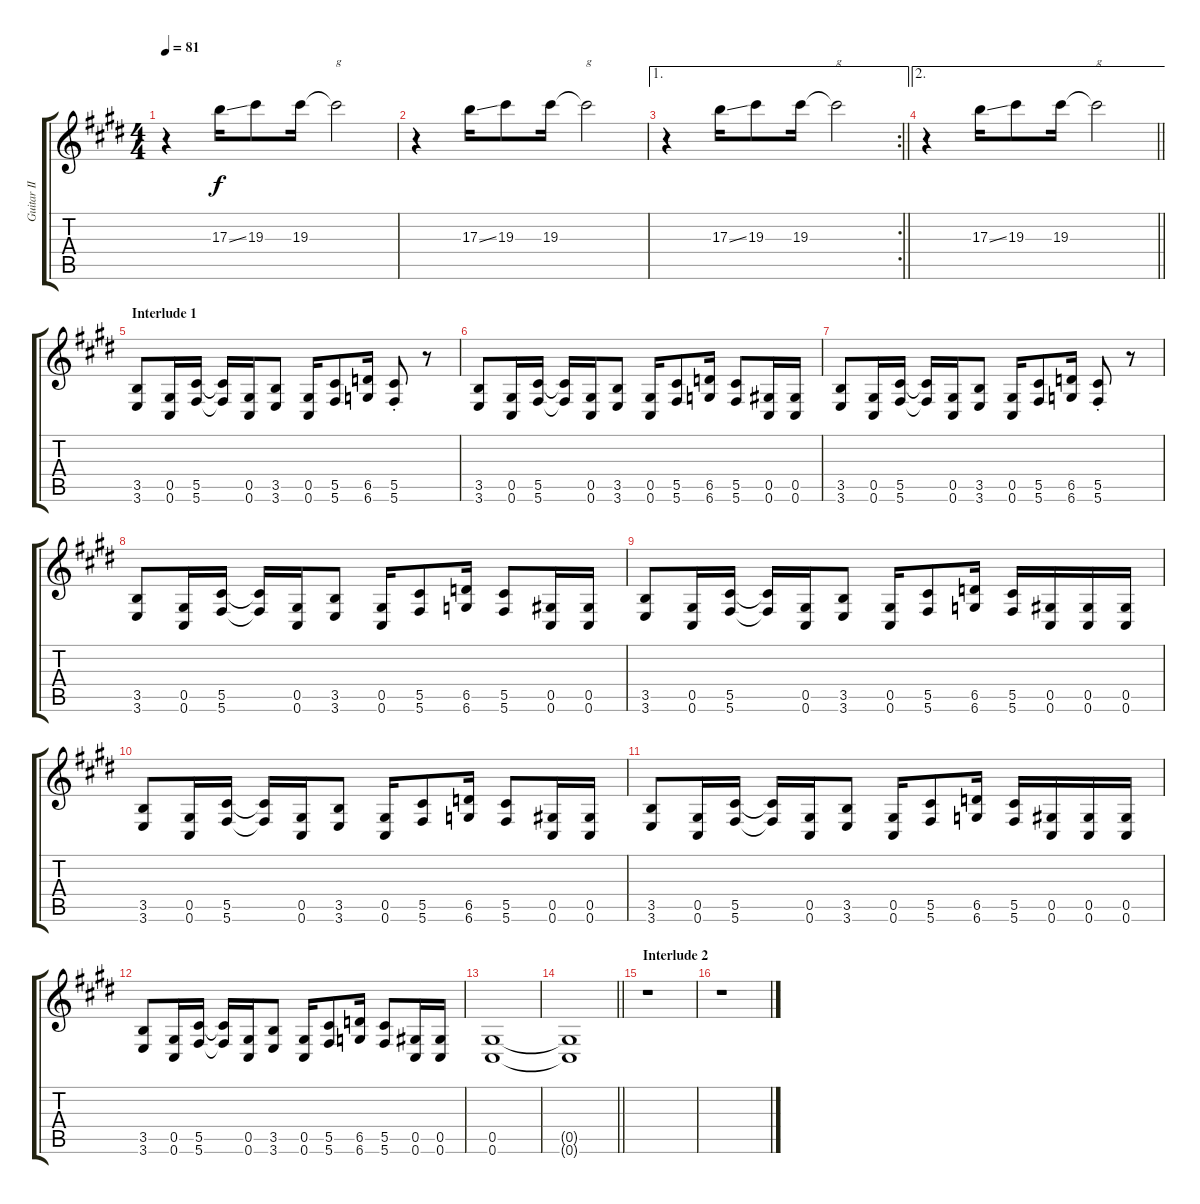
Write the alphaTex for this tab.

\track ("Guitar II" "Guitar II") {instrument distortionguitar}
\staff {score tabs}
\tuning (Eb4 Bb3 Gb3 Db3 Ab2 Db2) {hide}
\ts (4 4)
\tempo 81
\clef g2
\ks c#minor
r.4{dy f} 17.3{ss}.16 19.3.8 19.3.16 19.3{t}.2{txt "g"} |
r.4 17.3{ss}.16 19.3.8 19.3.16 19.3{t}.2{txt "g"} |
\ae 1
\rc 2
\barLineRight lightlight
r.4 17.3{ss}.16 19.3.8 19.3.16 19.3{t}.2{txt "g"} |
\ae 2
\barLineRight lightlight
r.4 17.3{ss}.16 19.3.8 19.3.16 19.3{t}.2{txt "g"} |
\section ("" "Interlude 1")
(3.5 3.6).8 (0.5 0.6).16 (5.5 5.6).16 (5.5{t} 5.6{t}).16 (0.5 0.6).16 (3.5 3.6).8 (0.5 0.6).16 (5.5 5.6).8 (6.5 6.6).16 (5.5{st} 5.6{st}).8 r.8 |
(3.5 3.6).8 (0.5 0.6).16 (5.5 5.6).16 (5.5{t} 5.6{t}).16 (0.5 0.6).16 (3.5 3.6).8 (0.5 0.6).16 (5.5 5.6).8 (6.5 6.6).16 (5.5 5.6).8 (0.5 0.6).16 (0.5 0.6).16 |
(3.5 3.6).8 (0.5 0.6).16 (5.5 5.6).16 (5.5{t} 5.6{t}).16 (0.5 0.6).16 (3.5 3.6).8 (0.5 0.6).16 (5.5 5.6).8 (6.5 6.6).16 (5.5{st} 5.6{st}).8 r.8 |
(3.5 3.6).8 (0.5 0.6).16 (5.5 5.6).16 (5.5{t} 5.6{t}).16 (0.5 0.6).16 (3.5 3.6).8 (0.5 0.6).16 (5.5 5.6).8 (6.5 6.6).16 (5.5 5.6).8 (0.5 0.6).16 (0.5 0.6).16 |
(3.5 3.6).8 (0.5 0.6).16 (5.5 5.6).16 (5.5{t} 5.6{t}).16 (0.5 0.6).16 (3.5 3.6).8 (0.5 0.6).16 (5.5 5.6).8 (6.5 6.6).16 (5.5 5.6).16 (0.5 0.6).16 (0.5 0.6).16 (0.5 0.6).16 |
(3.5 3.6).8 (0.5 0.6).16 (5.5 5.6).16 (5.5{t} 5.6{t}).16 (0.5 0.6).16 (3.5 3.6).8 (0.5 0.6).16 (5.5 5.6).8 (6.5 6.6).16 (5.5 5.6).8 (0.5 0.6).16 (0.5 0.6).16 |
(3.5 3.6).8 (0.5 0.6).16 (5.5 5.6).16 (5.5{t} 5.6{t}).16 (0.5 0.6).16 (3.5 3.6).8 (0.5 0.6).16 (5.5 5.6).8 (6.5 6.6).16 (5.5 5.6).16 (0.5 0.6).16 (0.5 0.6).16 (0.5 0.6).16 |
(3.5 3.6).8 (0.5 0.6).16 (5.5 5.6).16 (5.5{t} 5.6{t}).16 (0.5 0.6).16 (3.5 3.6).8 (0.5 0.6).16 (5.5 5.6).8 (6.5 6.6).16 (5.5 5.6).8 (0.5 0.6).16 (0.5 0.6).16 |
(0.5 0.6).1 |
\barLineRight lightlight
(0.5{t} 0.6{t}).1 |
\section ("" "Interlude 2")
r.1 |
r.1
